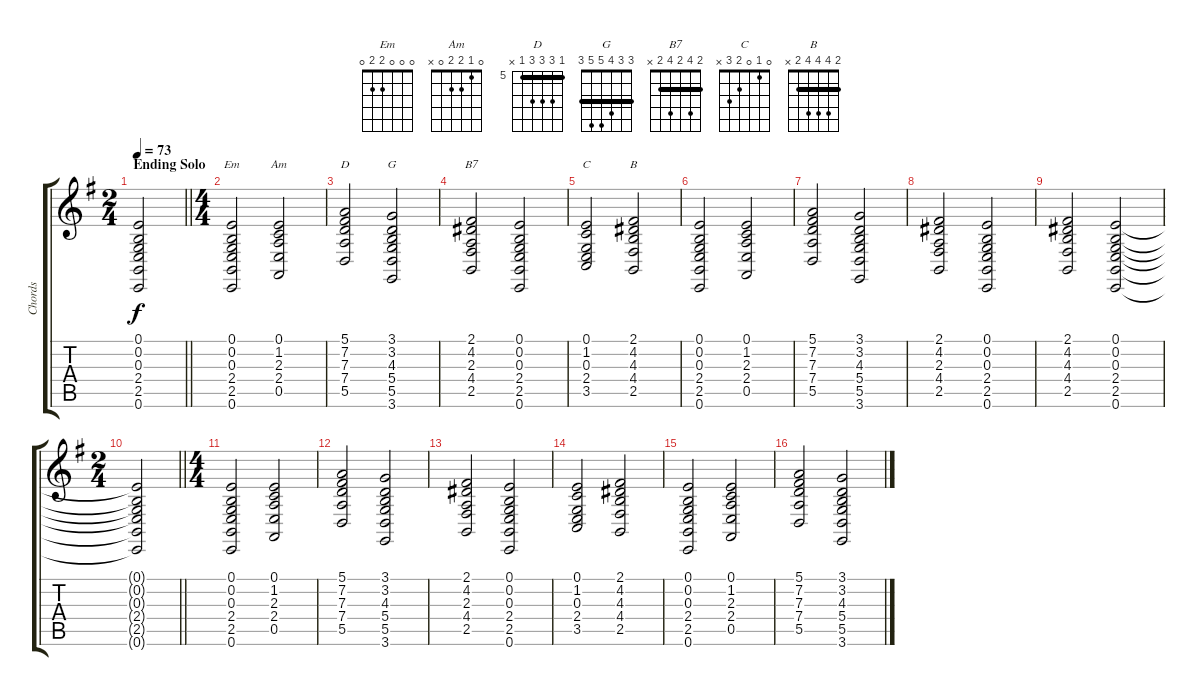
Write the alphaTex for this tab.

\track ("Chords" "Chords") {instrument stringensemble1}
\staff {score tabs}
\tuning (E4 B3 G3 D3 A2 E2) {hide}
\chord ("Em" 0 0 0 2 2 0)
\chord ("Am" 0 1 2 2 0 x)
\chord ("D" 5 7 7 7 5 x) {firstfret 5 barre 5}
\chord ("G" 3 3 4 5 5 3) {barre 3}
\chord ("B7" 2 4 2 4 2 x) {barre 2}
\chord ("C" 0 1 0 2 3 x)
\chord ("B" 2 4 4 4 2 x) {barre 2}
\ts (2 4)
\section ("" "Ending Solo")
\tempo 73
\clef g2
\barLineRight lightlight
\ks eminor
(0.1{t} 0.2{t} 0.3{t} 2.4{t} 2.5{t} 0.6{t}).2{dy f} |
\ts (4 4)
(0.1 0.2 0.3 2.4 2.5 0.6).2{ch "Em"} (0.1 1.2 2.3 2.4 0.5).2{ch "Am"} |
(5.1 7.2 7.3 7.4 5.5).2{ch "D"} (3.1 3.2 4.3 5.4 5.5 3.6).2{ch "G"} |
(2.1 4.2 2.3 4.4 2.5).2{ch "B7"} (0.1 0.2 0.3 2.4 2.5 0.6).2 |
(0.1 1.2 0.3 2.4 3.5).2{ch "C"} (2.1 4.2 4.3 4.4 2.5).2{ch "B"} |
(0.1 0.2 0.3 2.4 2.5 0.6).2 (0.1 1.2 2.3 2.4 0.5).2 |
(5.1 7.2 7.3 7.4 5.5).2 (3.1 3.2 4.3 5.4 5.5 3.6).2 |
(2.1 4.2 2.3 4.4 2.5).2 (0.1 0.2 0.3 2.4 2.5 0.6).2 |
(2.1 4.2 4.3 4.4 2.5).2 (0.1 0.2 0.3 2.4 2.5 0.6).2 |
\ts (2 4)
\barLineRight lightlight
(0.1{t} 0.2{t} 0.3{t} 2.4{t} 2.5{t} 0.6{t}).2 |
\ts (4 4)
(0.1 0.2 0.3 2.4 2.5 0.6).2 (0.1 1.2 2.3 2.4 0.5).2 |
(5.1 7.2 7.3 7.4 5.5).2 (3.1 3.2 4.3 5.4 5.5 3.6).2 |
(2.1 4.2 2.3 4.4 2.5).2 (0.1 0.2 0.3 2.4 2.5 0.6).2 |
(0.1 1.2 0.3 2.4 3.5).2 (2.1 4.2 4.3 4.4 2.5).2 |
(0.1 0.2 0.3 2.4 2.5 0.6).2 (0.1 1.2 2.3 2.4 0.5).2 |
(5.1 7.2 7.3 7.4 5.5).2 (3.1 3.2 4.3 5.4 5.5 3.6).2
